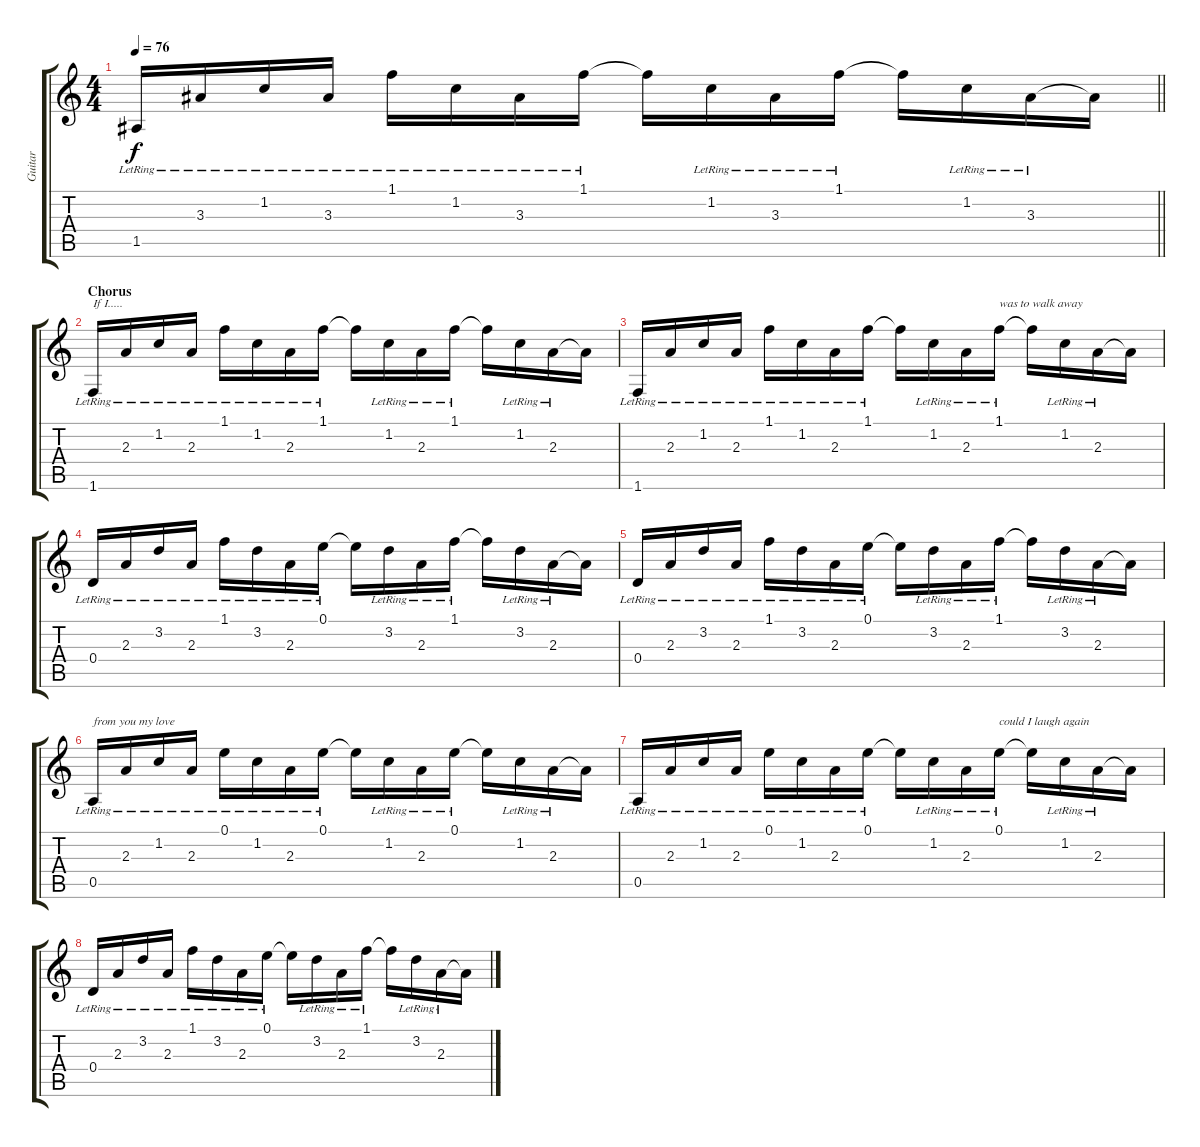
\track ("Guitar" "Guitar") {instrument acousticguitarsteel}
\staff {score tabs}
\tuning (E4 B3 G3 D3 A2 E2) {hide}
\ts (4 4)
\tempo 76
\clef g2
\barLineRight lightlight
\ks c
1.5{lr}.16{dy f} 3.3{lr}.16 1.2{lr}.16 3.3{lr}.16 1.1{lr}.16 1.2{lr}.16 3.3{lr}.16 1.1{lr}.16 1.1{t}.16 1.2{lr}.16 3.3{lr}.16 1.1{lr}.16 1.1{t}.16 1.2{lr}.16 3.3{lr}.16 3.3{t}.16 |
\section ("" "Chorus")
1.6{lr}.16{txt "If I....."} 2.3{lr}.16 1.2{lr}.16 2.3{lr}.16 1.1{lr}.16 1.2{lr}.16 2.3{lr}.16 1.1{lr}.16 1.1{t}.16 1.2{lr}.16 2.3{lr}.16 1.1{lr}.16 1.1{t}.16 1.2{lr}.16 2.3{lr}.16 2.3{t}.16 |
1.6{lr}.16 2.3{lr}.16 1.2{lr}.16 2.3{lr}.16 1.1{lr}.16 1.2{lr}.16 2.3{lr}.16 1.1{lr}.16 1.1{t}.16 1.2{lr}.16 2.3{lr}.16 1.1{lr}.16{txt "was to walk away"} 1.1{t}.16 1.2{lr}.16 2.3{lr}.16 2.3{t}.16 |
0.4{lr}.16 2.3{lr}.16 3.2{lr}.16 2.3{lr}.16 1.1{lr}.16 3.2{lr}.16 2.3{lr}.16 0.1{lr}.16 0.1{t}.16 3.2{lr}.16 2.3{lr}.16 1.1{lr}.16 1.1{t}.16 3.2{lr}.16 2.3{lr}.16 2.3{t}.16 |
0.4{lr}.16 2.3{lr}.16 3.2{lr}.16 2.3{lr}.16 1.1{lr}.16 3.2{lr}.16 2.3{lr}.16 0.1{lr}.16 0.1{t}.16 3.2{lr}.16 2.3{lr}.16 1.1{lr}.16 1.1{t}.16 3.2{lr}.16 2.3{lr}.16 2.3{t}.16 |
0.5{lr}.16{txt "from you my love"} 2.3{lr}.16 1.2{lr}.16 2.3{lr}.16 0.1{lr}.16 1.2{lr}.16 2.3{lr}.16 0.1{lr}.16 0.1{t}.16 1.2{lr}.16 2.3{lr}.16 0.1{lr}.16 0.1{t}.16 1.2{lr}.16 2.3{lr}.16 2.3{t}.16 |
0.5{lr}.16 2.3{lr}.16 1.2{lr}.16 2.3{lr}.16 0.1{lr}.16 1.2{lr}.16 2.3{lr}.16 0.1{lr}.16 0.1{t}.16 1.2{lr}.16 2.3{lr}.16 0.1{lr}.16{txt "could I laugh again"} 0.1{t}.16 1.2{lr}.16 2.3{lr}.16 2.3{t}.16 |
0.4{lr}.16 2.3{lr}.16 3.2{lr}.16 2.3{lr}.16 1.1{lr}.16 3.2{lr}.16 2.3{lr}.16 0.1{lr}.16 0.1{t}.16 3.2{lr}.16 2.3{lr}.16 1.1{lr}.16 1.1{t}.16 3.2{lr}.16 2.3{lr}.16 2.3{t}.16
